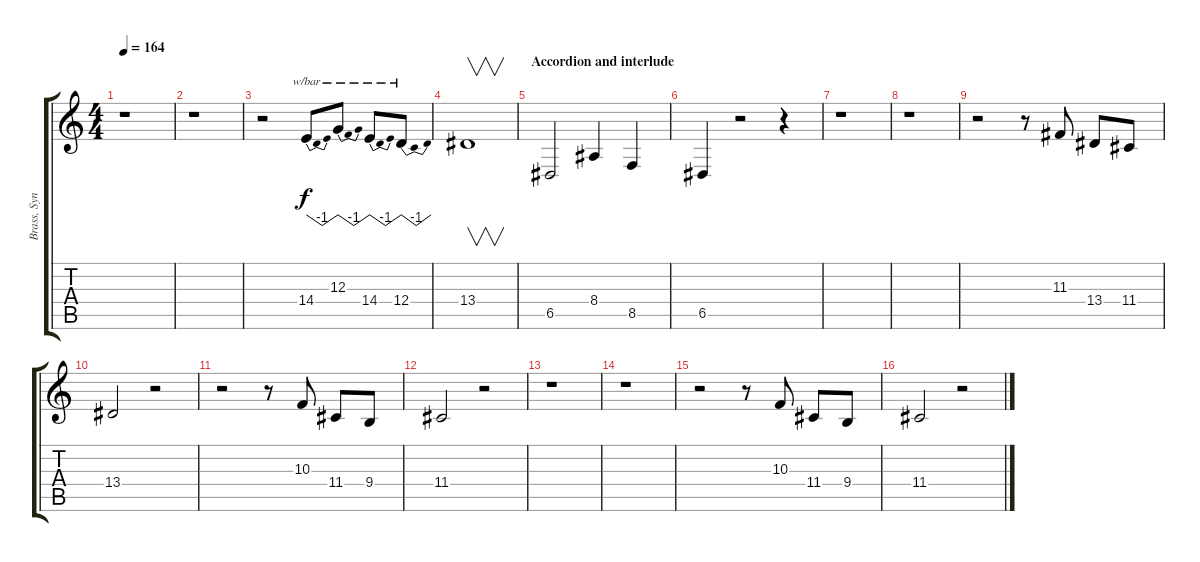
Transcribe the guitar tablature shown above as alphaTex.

\track ("Brass, Synth, Keys, and Accordion" "Brass, Syn") {instrument tenorsax}
\staff {score tabs}
\tuning (E4 B3 G3 D3 A2 E2) {hide}
\ts (4 4)
\tempo 164
\clef g2
\ks c
r.1{dy f} |
r.1 |
r.2 14.4.8{tbe (dip default 0 0 30 -4 60 0)} 12.3.8{tbe (dip default 0 0 30 -4 60 0)} 14.4.8{tbe (dip default 0 0 30 -4 60 0)} 12.4.8{tbe (dip default 0 0 30 -4 60 0)} |
13.4.1{v} |
\section ("" "Accordion and interlude")
6.5.2{instrument accordion} 8.4.4 8.5.4 |
6.5.4 r.2 r.4 |
r.1 |
r.1 |
r.2{instrument lead5charang} r.8 11.3.8 13.4.8 11.4.8 |
13.4.2 r.2 |
r.2 r.8 10.3.8 11.4.8 9.4.8 |
11.4.2 r.2 |
r.1 |
r.1 |
r.2 r.8 10.3.8 11.4.8 9.4.8 |
11.4.2 r.2
